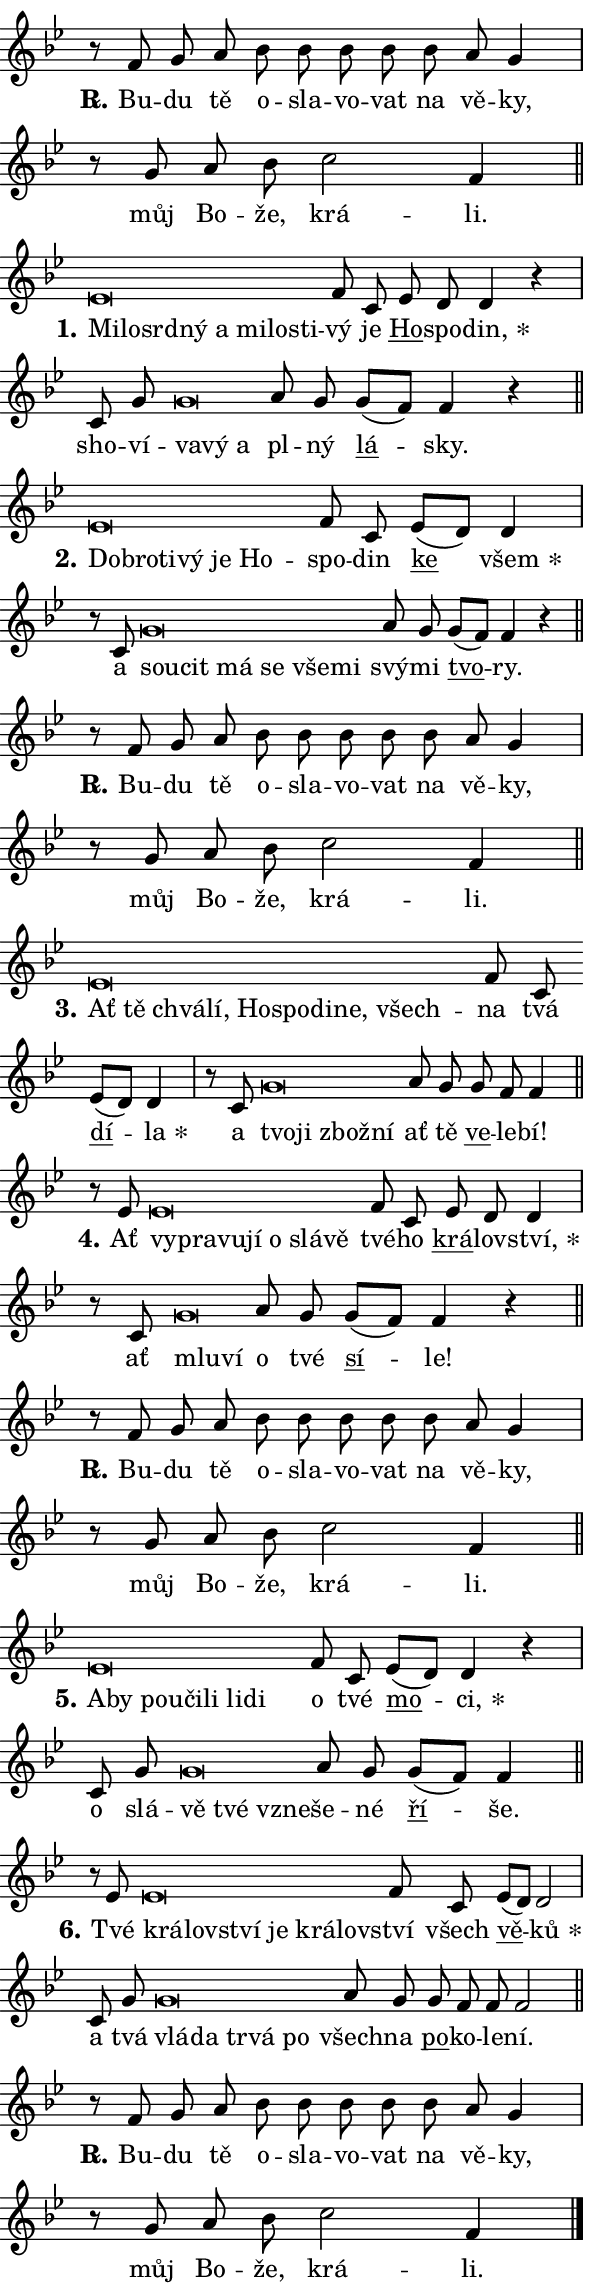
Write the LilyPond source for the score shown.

\version "2.24.0"
\header { tagline = "" }
\paper {
  indent = 0\cm
  top-margin = 0\cm
  right-margin = 0.13\cm % to fit lyric hyphens
  bottom-margin = 0\cm
  left-margin = 0\cm
  paper-width = 10\cm
  page-breaking = #ly:one-page-breaking
  system-system-spacing.basic-distance = #11
  score-system-spacing.basic-distance = #11
  ragged-last = ##f
}


%% Author: Thomas Morley
%% https://lists.gnu.org/archive/html/lilypond-user/2020-05/msg00002.html
#(define (line-position grob)
"Returns position of @var[grob} in current system:
   @code{'start}, if at first time-step
   @code{'end}, if at last time-step
   @code{'middle} otherwise
"
  (let* ((col (ly:item-get-column grob))
         (ln (ly:grob-object col 'left-neighbor))
         (rn (ly:grob-object col 'right-neighbor))
         (col-to-check-left (if (ly:grob? ln) ln col))
         (col-to-check-right (if (ly:grob? rn) rn col))
         (break-dir-left
           (and
             (ly:grob-property col-to-check-left 'non-musical #f)
             (ly:item-break-dir col-to-check-left)))
         (break-dir-right
           (and
             (ly:grob-property col-to-check-right 'non-musical #f)
             (ly:item-break-dir col-to-check-right))))
        (cond ((eqv? 1 break-dir-left) 'start)
              ((eqv? -1 break-dir-right) 'end)
              (else 'middle))))

#(define (tranparent-at-line-position vctor)
  (lambda (grob)
  "Relying on @code{line-position} select the relevant enry from @var{vctor}.
Used to determine transparency,"
    (case (line-position grob)
      ((end) (not (vector-ref vctor 0)))
      ((middle) (not (vector-ref vctor 1)))
      ((start) (not (vector-ref vctor 2))))))

noteHeadBreakVisibility =
#(define-music-function (break-visibility)(vector?)
"Makes @code{NoteHead}s transparent relying on @var{break-visibility}"
#{
  \override NoteHead.transparent =
    #(tranparent-at-line-position break-visibility)
#})

#(define delete-ledgers-for-transparent-note-heads
  (lambda (grob)
    "Reads whether a @code{NoteHead} is transparent.
If so this @code{NoteHead} is removed from @code{'note-heads} from
@var{grob}, which is supposed to be @code{LedgerLineSpanner}.
As a result ledgers are not printed for this @code{NoteHead}"
    (let* ((nhds-array (ly:grob-object grob 'note-heads))
           (nhds-list
             (if (ly:grob-array? nhds-array)
                 (ly:grob-array->list nhds-array)
                 '()))
           ;; Relies on the transparent-property being done before
           ;; Staff.LedgerLineSpanner.after-line-breaking is executed.
           ;; This is fragile ...
           (to-keep
             (remove
               (lambda (nhd)
                 (ly:grob-property nhd 'transparent #f))
               nhds-list)))
      ;; TODO find a better method to iterate over grob-arrays, similiar
      ;; to filter/remove etc for lists
      ;; For now rebuilt from scratch
      (set! (ly:grob-object grob 'note-heads)  '())
      (for-each
        (lambda (nhd)
          (ly:pointer-group-interface::add-grob grob 'note-heads nhd))
        to-keep))))

squashNotes = {
  \override NoteHead.X-extent = #'(-0.2 . 0.2)
  \override NoteHead.Y-extent = #'(-0.75 . 0)
  \override NoteHead.stencil =
    #(lambda (grob)
       (let ((pos (ly:grob-property grob 'staff-position)))
         (begin
           (if (< pos -7) (display "ERROR: Lower brevis then expected\n") (display ""))
           (if (<= pos -6) ly:text-interface::print ly:note-head::print))))
}
unSquashNotes = {
  \revert NoteHead.X-extent
  \revert NoteHead.Y-extent
  \revert NoteHead.stencil
}

hideNotes = \noteHeadBreakVisibility #begin-of-line-visible
unHideNotes = \noteHeadBreakVisibility #all-visible

% work-around for resetting accidentals
% https://lilypond.org/doc/v2.23/Documentation/notation/displaying-rhythms#unmetered-music
cadenzaMeasure = {
  \cadenzaOff
  \partial 1024 s1024
  \cadenzaOn
}

#(define-markup-command (accent layout props text) (markup?)
  "Underline accented syllable"
  (interpret-markup layout props
    #{\markup \override #'(offset . 4.3) \underline { #text }#}))

responsum = \markup \concat {
  "R" \hspace #-1.05 \path #0.1 #'((moveto 0 0.07) (lineto 0.9 0.8)) \hspace #0.05 "."
}

spaceSize = #0.6828661417322834 % exact space size for TeX Gyre Schola

\layout {
  \context {
    \Staff
    \remove "Time_signature_engraver"
    \override LedgerLineSpanner.after-line-breaking = #delete-ledgers-for-transparent-note-heads
  }
  \context {
    \Lyrics {
      \override LyricSpace.minimum-distance = \spaceSize
      \override LyricText.font-name = #"TeX Gyre Schola"
      \override LyricText.font-size = 1
      \override StanzaNumber.font-name = #"TeX Gyre Schola Bold"
      \override StanzaNumber.font-size = 1
    }
  }
  \context {
    \Score 
    \override NoteHead.text =
      #(lambda (grob) 
        (let ((pos (ly:grob-property grob 'staff-position)))
          #{\markup {
            \combine
              \halign #-0.55 \raise #(if (= pos -6) 0 0.5) \override #'(thickness . 2) \draw-line #'(3.2 . 0)
              \musicglyph "noteheads.sM1"
          }#}))
  }
}

% magnetic-lyrics.ily
%
%   written by
%     Jean Abou Samra <jean@abou-samra.fr>
%     Werner Lemberg <wl@gnu.org>
%
%   adapted by
%     Jiri Hon <jiri.hon@gmail.com>
%
% Version 2022-Apr-15

% https://www.mail-archive.com/lilypond-user@gnu.org/msg149350.html

#(define (Left_hyphen_pointer_engraver context)
   "Collect syllable-hyphen-syllable occurrences in lyrics and store
them in properties.  This engraver only looks to the left.  For
example, if the lyrics input is @code{foo -- bar}, it does the
following.

@itemize @bullet
@item
Set the @code{text} property of the @code{LyricHyphen} grob between
@q{foo} and @q{bar} to @code{foo}.

@item
Set the @code{left-hyphen} property of the @code{LyricText} grob with
text @q{foo} to the @code{LyricHyphen} grob between @q{foo} and
@q{bar}.
@end itemize

Use this auxiliary engraver in combination with the
@code{lyric-@/text::@/apply-@/magnetic-@/offset!} hook."
   (let ((hyphen #f)
         (text #f))
     (make-engraver
      (acknowledgers
       ((lyric-syllable-interface engraver grob source-engraver)
        (set! text grob)))
      (end-acknowledgers
       ((lyric-hyphen-interface engraver grob source-engraver)
        ;(when (not (grob::has-interface grob 'lyric-space-interface))
          (set! hyphen grob)));)
      ((stop-translation-timestep engraver)
       (when (and text hyphen)
         (ly:grob-set-object! text 'left-hyphen hyphen))
       (set! text #f)
       (set! hyphen #f)))))

#(define (lyric-text::apply-magnetic-offset! grob)
   "If the space between two syllables is less than the value in
property @code{LyricText@/.details@/.squash-threshold}, move the right
syllable to the left so that it gets concatenated with the left
syllable.

Use this function as a hook for
@code{LyricText@/.after-@/line-@/breaking} if the
@code{Left_@/hyphen_@/pointer_@/engraver} is active."
   (let ((hyphen (ly:grob-object grob 'left-hyphen #f)))
     (when hyphen
       (let ((left-text (ly:spanner-bound hyphen LEFT)))
         (when (grob::has-interface left-text 'lyric-syllable-interface)
           (let* ((common (ly:grob-common-refpoint grob left-text X))
                  (this-x-ext (ly:grob-extent grob common X))
                  (left-x-ext
                   (begin
                     ;; Trigger magnetism for left-text.
                     (ly:grob-property left-text 'after-line-breaking)
                     (ly:grob-extent left-text common X)))
                  ;; `delta` is the gap width between two syllables.
                  (delta (- (interval-start this-x-ext)
                            (interval-end left-x-ext)))
                  (details (ly:grob-property grob 'details))
                  (threshold (assoc-get 'squash-threshold details 0.2)))
             (when (< delta threshold)
               (let* (;; We have to manipulate the input text so that
                      ;; ligatures crossing syllable boundaries are not
                      ;; disabled.  For languages based on the Latin
                      ;; script this is essentially a beautification.
                      ;; However, for non-Western scripts it can be a
                      ;; necessity.
                      (lt (ly:grob-property left-text 'text))
                      (rt (ly:grob-property grob 'text))
                      (is-space (grob::has-interface hyphen 'lyric-space-interface))
                      (space (if is-space " " ""))
                      (extra-delta (if is-space spaceSize 0))
                      ;; Append new syllable.
                      (ltrt-space (if (and (string? lt) (string? rt))
                                (string-append lt space rt)
                                (make-concat-markup (list lt space rt))))
                      ;; Right-align `ltrt` to the right side.
                      (ltrt-space-markup (grob-interpret-markup
                               grob
                               (make-translate-markup
                                (cons (interval-length this-x-ext) 0)
                                (make-right-align-markup ltrt-space)))))
                 (begin
                   ;; Don't print `left-text`.
                   (ly:grob-set-property! left-text 'stencil #f)
                   ;; Set text and stencil (which holds all collected
                   ;; syllables so far) and shift it to the left.
                   (ly:grob-set-property! grob 'text ltrt-space)
                   (ly:grob-set-property! grob 'stencil ltrt-space-markup)
                   (ly:grob-translate-axis! grob (- (- delta extra-delta)) X))))))))))


#(define (lyric-hyphen::displace-bounds-first grob)
   ;; Make very sure this callback isn't triggered too early.
   (let ((left (ly:spanner-bound grob LEFT))
         (right (ly:spanner-bound grob RIGHT)))
     (ly:grob-property left 'after-line-breaking)
     (ly:grob-property right 'after-line-breaking)
     (ly:lyric-hyphen::print grob)))

squashThreshold = #0.4

\layout {
  \context {
    \Lyrics
    \consists #Left_hyphen_pointer_engraver
    \override LyricText.after-line-breaking =
      #lyric-text::apply-magnetic-offset!
    \override LyricHyphen.stencil = #lyric-hyphen::displace-bounds-first
    \override LyricText.details.squash-threshold = \squashThreshold
    \override LyricHyphen.minimum-distance = 0
    \override LyricHyphen.minimum-length = \squashThreshold
  }
}

squashText = \override LyricText.details.squash-threshold = 9999
unSquashText = \override LyricText.details.squash-threshold = \squashThreshold

leftText = \override LyricText.self-alignment-X = #LEFT
unLeftText = \revert LyricText.self-alignment-X

starOffset = #(lambda (grob) 
                (let ((x_offset (ly:self-alignment-interface::aligned-on-x-parent grob)))
                  (if (= x_offset 0) 0 (+ x_offset 1.2))))

star = #(define-music-function (syllable)(string?)
"Append star separator at the end of a syllable"
#{
  \once \override LyricText.X-offset = #starOffset
  \lyricmode { \markup {
    #syllable
    \override #'((font-name . "TeX Gyre Schola Bold")) \hspace #0.2 \lower #0.65 \larger "*"
  } }
#})

starAccent = #(define-music-function (syllable)(string?)
"Append star separator at the end of a syllable and make accent"
#{
  \once \override LyricText.X-offset = #starOffset
  \lyricmode { \markup {
    \accent #syllable
    \override #'((font-name . "TeX Gyre Schola Bold")) \hspace #0.2 \lower #0.65 \larger "*"
  } }
#})

breath = #(define-music-function (syllable)(string?)
"Append breathing indicator at the end of a syllable"
#{
  \lyricmode { \markup { #syllable "+" } }
#})

optionalBreath = #(define-music-function (syllable)(string?)
"Append optional breathing indicator at the end of a syllable"
#{
  \lyricmode { \markup { #syllable "(+)" } }
#})


\score {
    <<
        \new Voice = "melody" { \cadenzaOn \key bes \major \relative { r8 f' g a bes bes bes bes \bar "" bes a g4 \cadenzaMeasure \bar "|" r8 g a bes \bar "" c2 f,4 \cadenzaMeasure \bar "||" \break } }
        \new Lyrics \lyricsto "melody" { \lyricmode { \set stanza = \responsum
Bu -- du tě o -- sla -- vo -- vat na vě -- ky, můj Bo -- že, krá -- li. } }
    >>
    \layout {}
}

\score {
    <<
        \new Voice = "melody" { \cadenzaOn \key bes \major \relative { \squashNotes es'\breve*1/16 \hideNotes \breve*1/16 \bar "" \breve*1/16 \bar "" \breve*1/16 \bar "" \breve*1/16 \bar "" \breve*1/16 \bar "" \breve*1/16 \breve*1/16 \bar "" \unHideNotes \unSquashNotes f8 c \bar "" es d d4 r \cadenzaMeasure \bar "|" c8 g' \bar "" \squashNotes g\breve*1/16 \hideNotes \breve*1/16 \breve*1/16 \bar "" \unHideNotes \unSquashNotes a8 g \bar "" g[( f)] f4 r \cadenzaMeasure \bar "||" \break } }
        \new Lyrics \lyricsto "melody" { \lyricmode { \set stanza = "1."
\leftText Mi -- \squashText lo -- srd -- ný a mi -- lo -- sti -- \unLeftText \unSquashText vý je \markup \accent Ho -- spo -- \star din, sho -- ví -- \leftText va -- \squashText vý a \unLeftText \unSquashText pl -- ný \markup \accent lá -- sky. } }
    >>
    \layout {}
}

\score {
    <<
        \new Voice = "melody" { \cadenzaOn \key bes \major \relative { \squashNotes es'\breve*1/16 \hideNotes \breve*1/16 \bar "" \breve*1/16 \bar "" \breve*1/16 \bar "" \breve*1/16 \breve*1/16 \bar "" \unHideNotes \unSquashNotes f8 c \bar "" es[( d)] d4 \cadenzaMeasure \bar "|" r8 c8 \squashNotes g'\breve*1/16 \hideNotes \breve*1/16 \bar "" \breve*1/16 \bar "" \breve*1/16 \bar "" \breve*1/16 \breve*1/16 \bar "" \unHideNotes \unSquashNotes a8 g \bar "" g[( f)] f4 r \cadenzaMeasure \bar "||" \break } }
        \new Lyrics \lyricsto "melody" { \lyricmode { \set stanza = "2."
\leftText Dob -- \squashText ro -- ti -- vý je Ho -- \unLeftText \unSquashText spo -- din \markup \accent ke \star všem a \leftText sou -- \squashText cit má se vše -- mi \unLeftText \unSquashText svý -- mi \markup \accent tvo -- ry. } }
    >>
    \layout {}
}

\score {
    <<
        \new Voice = "melody" { \cadenzaOn \key bes \major \relative { r8 f' g a bes bes bes bes \bar "" bes a g4 \cadenzaMeasure \bar "|" r8 g a bes \bar "" c2 f,4 \cadenzaMeasure \bar "||" \break } }
        \new Lyrics \lyricsto "melody" { \lyricmode { \set stanza = \responsum
Bu -- du tě o -- sla -- vo -- vat na vě -- ky, můj Bo -- že, krá -- li. } }
    >>
    \layout {}
}

\score {
    <<
        \new Voice = "melody" { \cadenzaOn \key bes \major \relative { \squashNotes es'\breve*1/16 \hideNotes \breve*1/16 \bar "" \breve*1/16 \bar "" \breve*1/16 \bar "" \breve*1/16 \bar "" \breve*1/16 \bar "" \breve*1/16 \bar "" \breve*1/16 \breve*1/16 \bar "" \unHideNotes \unSquashNotes f8 c \bar "" es[( d)] d4 \cadenzaMeasure \bar "|" r8 c8 \squashNotes g'\breve*1/16 \hideNotes \breve*1/16 \bar "" \breve*1/16 \breve*1/16 \bar "" \unHideNotes \unSquashNotes a8 g \bar "" g f f4 \cadenzaMeasure \bar "||" \break } }
        \new Lyrics \lyricsto "melody" { \lyricmode { \set stanza = "3."
\leftText Ať \squashText tě chvá -- lí, Ho -- spo -- di -- ne, všech -- \unLeftText \unSquashText na tvá \markup \accent dí -- \star la a \leftText tvo -- \squashText ji zbož -- ní \unLeftText \unSquashText ať tě \markup \accent ve -- le -- bí! } }
    >>
    \layout {}
}

\score {
    <<
        \new Voice = "melody" { \cadenzaOn \key bes \major \relative { r8 es'8 \squashNotes es\breve*1/16 \hideNotes \breve*1/16 \bar "" \breve*1/16 \bar "" \breve*1/16 \bar "" \breve*1/16 \bar "" \breve*1/16 \breve*1/16 \bar "" \unHideNotes \unSquashNotes f8 c \bar "" es d d4 \cadenzaMeasure \bar "|" r8 c8 \squashNotes g'\breve*1/16 \hideNotes \breve*1/16 \bar "" \unHideNotes \unSquashNotes a8 g \bar "" g[( f)] f4 r \cadenzaMeasure \bar "||" \break } }
        \new Lyrics \lyricsto "melody" { \lyricmode { \set stanza = "4."
Ať \leftText vy -- \squashText pra -- vu -- jí o slá -- vě \unLeftText \unSquashText tvé -- ho \markup \accent krá -- lov -- \star ství, ať \leftText mlu -- \squashText ví \unLeftText \unSquashText o tvé \markup \accent sí -- le! } }
    >>
    \layout {}
}

\score {
    <<
        \new Voice = "melody" { \cadenzaOn \key bes \major \relative { r8 f' g a bes bes bes bes \bar "" bes a g4 \cadenzaMeasure \bar "|" r8 g a bes \bar "" c2 f,4 \cadenzaMeasure \bar "||" \break } }
        \new Lyrics \lyricsto "melody" { \lyricmode { \set stanza = \responsum
Bu -- du tě o -- sla -- vo -- vat na vě -- ky, můj Bo -- že, krá -- li. } }
    >>
    \layout {}
}

\score {
    <<
        \new Voice = "melody" { \cadenzaOn \key bes \major \relative { \squashNotes es'\breve*1/16 \hideNotes \breve*1/16 \bar "" \breve*1/16 \bar "" \breve*1/16 \bar "" \breve*1/16 \bar "" \breve*1/16 \bar "" \breve*1/16 \breve*1/16 \bar "" \unHideNotes \unSquashNotes f8 c \bar "" es[( d)] d4 r \cadenzaMeasure \bar "|" c8 g' \bar "" \squashNotes g\breve*1/16 \hideNotes \breve*1/16 \breve*1/16 \bar "" \unHideNotes \unSquashNotes a8 g \bar "" g[( f)] f4 \cadenzaMeasure \bar "||" \break } }
        \new Lyrics \lyricsto "melody" { \lyricmode { \set stanza = "5."
\leftText A -- \squashText by po -- u -- či -- li li -- di \unLeftText \unSquashText o tvé \markup \accent mo -- \star ci, o slá -- \leftText vě \squashText tvé vzne -- \unLeftText \unSquashText še -- né \markup \accent ří -- še. } }
    >>
    \layout {}
}

\score {
    <<
        \new Voice = "melody" { \cadenzaOn \key bes \major \relative { r8 es'8 \squashNotes es\breve*1/16 \hideNotes \breve*1/16 \bar "" \breve*1/16 \bar "" \breve*1/16 \bar "" \breve*1/16 \breve*1/16 \bar "" \unHideNotes \unSquashNotes f8 c \bar "" es[( d)] d2 \cadenzaMeasure \bar "|" c8 g' \bar "" \squashNotes g\breve*1/16 \hideNotes \breve*1/16 \bar "" \breve*1/16 \bar "" \breve*1/16 \breve*1/16 \bar "" \unHideNotes \unSquashNotes a8 g \bar "" g f f f2 \cadenzaMeasure \bar "||" \break } }
        \new Lyrics \lyricsto "melody" { \lyricmode { \set stanza = "6."
Tvé \leftText krá -- \squashText lov -- ství je krá -- lov -- \unLeftText \unSquashText ství všech \markup \accent vě -- \star ků a tvá \leftText vlá -- \squashText da tr -- vá po \unLeftText \unSquashText všech -- na \markup \accent po -- ko -- le -- ní. } }
    >>
    \layout {}
}

\score {
    <<
        \new Voice = "melody" { \cadenzaOn \key bes \major \relative { r8 f' g a bes bes bes bes \bar "" bes a g4 \cadenzaMeasure \bar "|" r8 g a bes \bar "" c2 f,4 \cadenzaMeasure \bar "||" \break } \bar "|." }
        \new Lyrics \lyricsto "melody" { \lyricmode { \set stanza = \responsum
Bu -- du tě o -- sla -- vo -- vat na vě -- ky, můj Bo -- že, krá -- li. } }
    >>
    \layout {}
}
